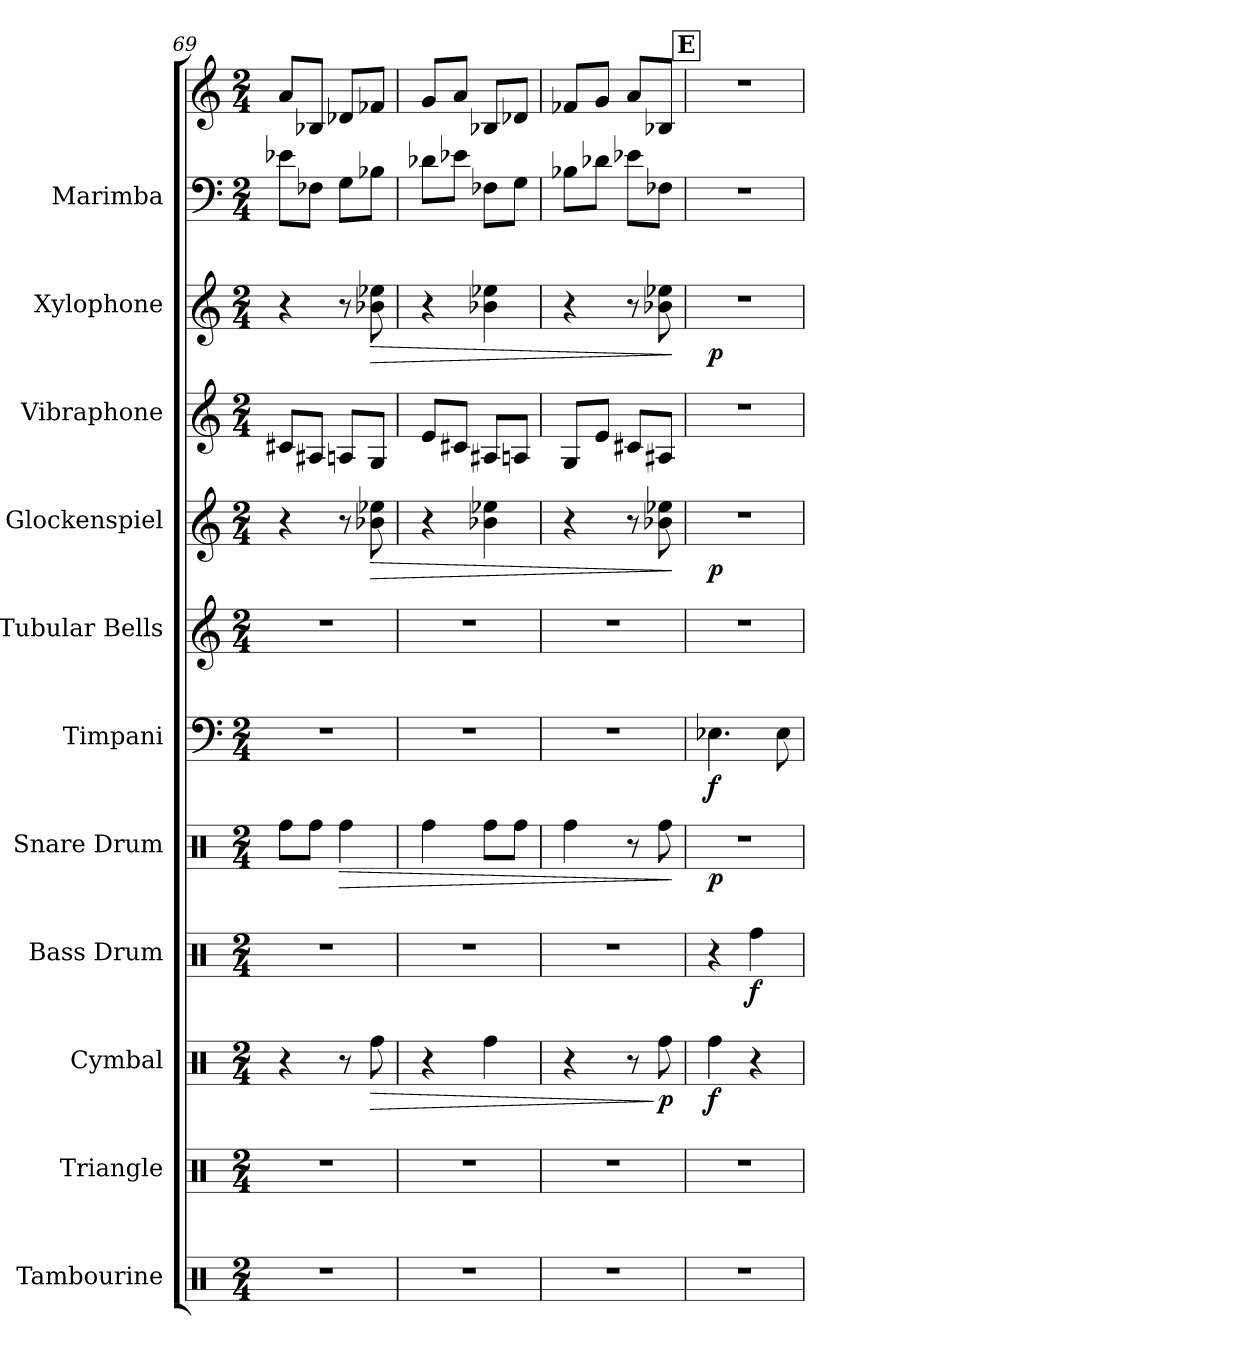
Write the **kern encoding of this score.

**kern	**kern	**kern	**dynam	**kern	**dynam	**kern	**dynam	**kern	**dynam	**kern	**kern	**dynam	**kern	**kern	**dynam	**kern	**kern
*part11	*part10	*part9	*part9	*part8	*part8	*part7	*part7	*part6	*part6	*part5	*part4	*part4	*part3	*part2	*part2	*part1	*part1
*staff12	*staff11	*staff10	*staff10	*staff9	*staff9	*staff8	*staff8	*staff7	*staff7	*staff6	*staff5	*staff5	*staff4	*staff3	*staff3	*staff2	*staff1
*I"Tambourine	*I"Triangle	*I"Cymbal	*	*I"Bass Drum	*	*I"Snare Drum	*	*I"Timpani	*	*I"Tubular Bells	*I"Glockenspiel	*	*I"Vibraphone	*I"Xylophone	*	*I"Marimba	*
*I'Tamb.	*I'Trgl.	*I'Cym.	*	*I'B. Dr.	*	*I'Sn. Dr.	*	*I'Timp.	*	*I'Tu. Be.	*I'Glk.	*	*I'Vib.	*I'Xyl.	*	*I'Mrm.	*
*clefX	*clefX	*clefX	*	*clefX	*	*clefX	*	*clefF4	*	*clefG2	*clefG2	*	*clefG2	*clefG2	*	*clefF4	*clefG2
*	*	*	*	*	*	*	*	*	*	*	*ITrd-14c-24	*	*	*ITrd-7c-12	*	*	*
*k[]	*k[]	*k[]	*	*k[]	*	*k[]	*	*k[]	*	*k[]	*k[]	*	*k[]	*k[]	*	*k[]	*k[]
*M2/4	*M2/4	*M2/4	*	*M2/4	*	*M2/4	*	*M2/4	*	*M2/4	*M2/4	*	*M2/4	*M2/4	*	*M2/4	*M2/4
=69	=69	=69	=69	=69	=69	=69	=69	=69	=69	=69	=69	=69	=69	=69	=69	=69	=69
2r	2r	4r	.	2r	.	8Rff\L	.	2r	.	2r	4r	.	8c#X/L	4r	.	8e-X\L	8a/L
.	.	.	.	.	.	8Rff\J	.	.	.	.	.	.	8A#X/J	.	.	8F-X\J	8B-X/J
!	!	!	!	!	!	!	!LO:HP:b	!	!	!	!	!	!	!	!	!	!
.	.	8r	.	.	.	4Rff\	>	.	.	.	8r	.	8An/L	8r	.	8G\L	8d-X/L
!	!	!	!LO:HP:b	!	!	!	!	!	!	!	!	!LO:HP:b	!	!	!LO:HP:b	!	!
.	.	8Rff\	>	.	.	.	.	.	.	.	8bbb-X\ 8eeee-X\	>	8G/J	8bb-X\ 8eee-X\	>	8B-X\J	8f-X/J
=70	=70	=70	=70	=70	=70	=70	=70	=70	=70	=70	=70	=70	=70	=70	=70	=70	=70
2r	2r	4r	.	2r	.	4Rff\	.	2r	.	2r	4r	.	8e/L	4r	.	8d-X\L	8g/L
.	.	.	.	.	.	.	.	.	.	.	.	.	8c#X/J	.	.	8e-X\J	8a/J
.	.	4Rff\	.	.	.	8Rff\L	.	.	.	.	4bbb-X\ 4eeee-X\	.	8A#X/L	4bb-X\ 4eee-X\	.	8F-X\L	8B-X/L
.	.	.	.	.	.	8Rff\J	.	.	.	.	.	.	8An/J	.	.	8G\J	8d-X/J
=71	=71	=71	=71	=71	=71	=71	=71	=71	=71	=71	=71	=71	=71	=71	=71	=71	=71
2r	2r	4r	.	2r	.	4Rff\	.	2r	.	2r	4r	.	8G/L	4r	.	8B-X\L	8f-X/L
.	.	.	.	.	.	.	.	.	.	.	.	.	8e/J	.	.	8d-X\J	8g/J
.	.	8r	.	.	.	8r	.	.	.	.	8r	.	8c#X/L	8r	.	8e-X\L	8a/L
!	!	!	!LO:DY:n=1:b	!	!	!	!	!	!	!	!	!	!	!	!	!	!
.	.	8Rff\	] p	.	.	8Rff\	.	.	.	.	8bbb-X\ 8eeee-X\	.	8A#X/J	8bb-X\ 8eee-X\	.	8F-X\J	8B-X/J
.	.	.	.	.	.	.	]	.	.	.	.	]	.	.	]	.	.
!!LO:REH:place=s1:a:B:fs=14:t=E
=72	=72	=72	=72	=72	=72	=72	=72	=72	=72	=72	=72	=72	=72	=72	=72	=72	=72
!	!	!	!LO:DY:b	!	!	!	!LO:DY:b	!	!LO:DY:b	!	!	!LO:DY:b	!	!	!LO:DY:b	!	!
2r	2r	4Rff\	f	4r	.	2r	p	4.E-X\	f	2r	2r	p	2r	2r	p	2r	2r
!	!	!	!	!	!LO:DY:b	!	!	!	!	!	!	!	!	!	!	!	!
.	.	4r	.	4Rff\	f	.	.	.	.	.	.	.	.	.	.	.	.
.	.	.	.	.	.	.	.	8E-\	.	.	.	.	.	.	.	.	.
=	=	=	=	=	=	=	=	=	=	=	=	=	=	=	=	=	=
*-	*-	*-	*-	*-	*-	*-	*-	*-	*-	*-	*-	*-	*-	*-	*-	*-	*-
